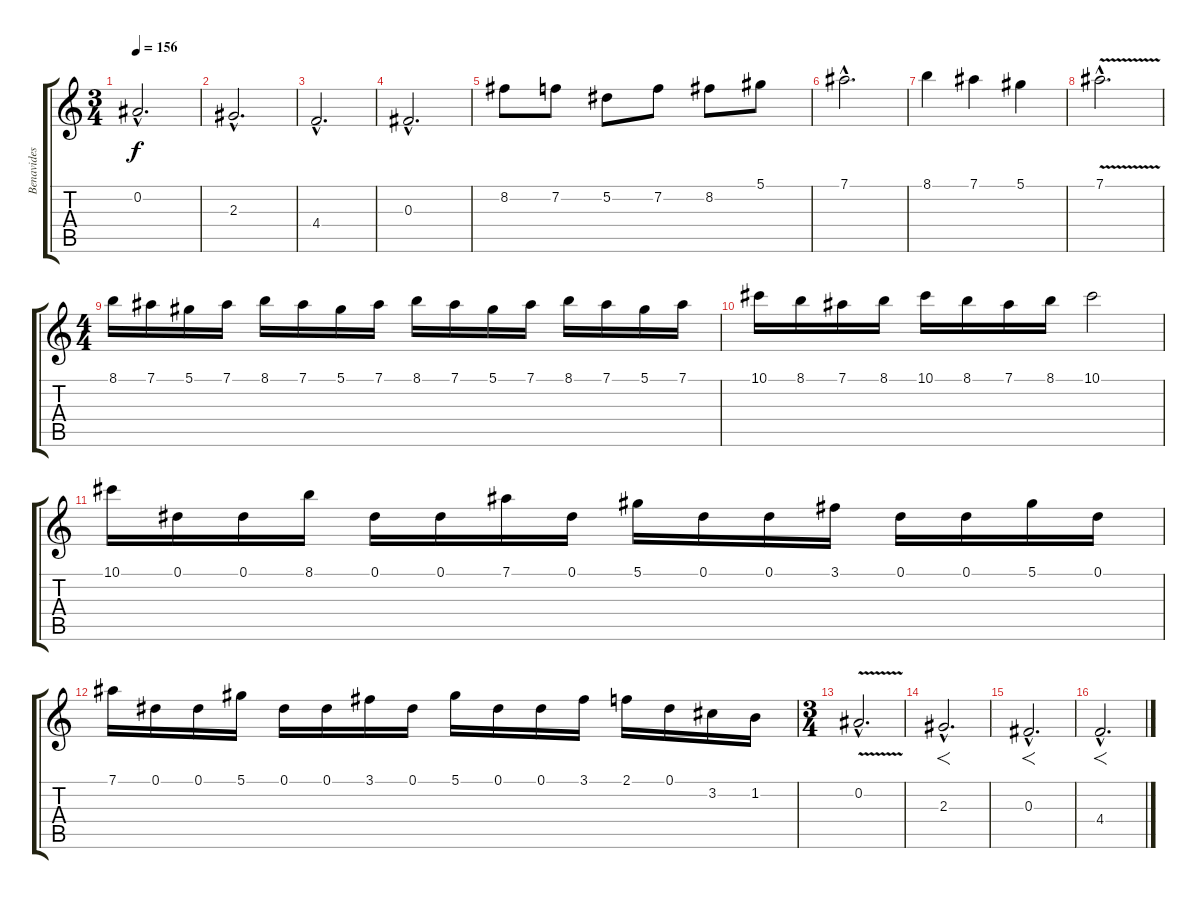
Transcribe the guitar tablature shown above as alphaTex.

\track ("Benavides" "Benavides") {instrument distortionguitar}
\staff {score tabs}
\tuning (Eb4 Bb3 Gb3 Db3 Ab2 Eb2) {hide}
\ts (3 4)
\tempo 156
\clef g2
\ks c
0.2{hac}.2{d dy f} |
2.3{hac}.2{d} |
4.4{hac}.2{d} |
0.3{hac}.2{d} |
8.2.8 7.2.8 5.2.8 7.2.8 8.2.8 5.1.8 |
7.1{hac}.2{d} |
8.1.4 7.1.4 5.1.4 |
7.1{v hac}.2{d} |
\ts (4 4)
8.1.16 7.1.16 5.1.16 7.1.16 8.1.16 7.1.16 5.1.16 7.1.16 8.1.16 7.1.16 5.1.16 7.1.16 8.1.16 7.1.16 5.1.16 7.1.16 |
10.1.16 8.1.16 7.1.16 8.1.16 10.1.16 8.1.16 7.1.16 8.1.16 10.1.2 |
10.1.16 0.1.16 0.1.16 8.1.16 0.1.16 0.1.16 7.1.16 0.1.16 5.1.16 0.1.16 0.1.16 3.1.16 0.1.16 0.1.16 5.1.16 0.1.16 |
7.1.16 0.1.16 0.1.16 5.1.16 0.1.16 0.1.16 3.1.16 0.1.16 5.1.16 0.1.16 0.1.16 3.1.16 2.1.16 0.1.16 3.2.16 1.2.16 |
\ts (3 4)
0.2{v hac}.2{d} |
2.3{hac}.2{f d} |
0.3{hac}.2{f d} |
4.4{hac}.2{f d}
